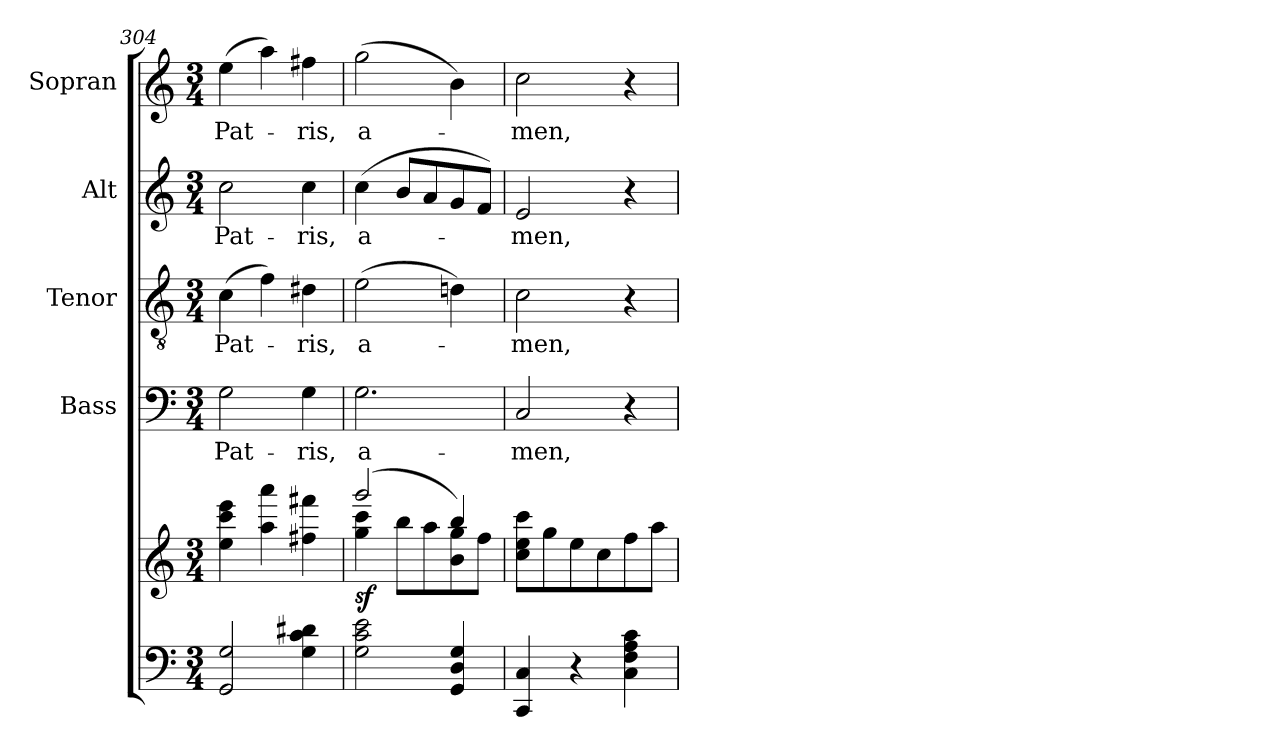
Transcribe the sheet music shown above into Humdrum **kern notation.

**kern	**kern	**dynam	**kern	**text	**kern	**text	**kern	**text	**kern	**text
*part5	*part5	*part5	*part4	*part4	*part3	*part3	*part2	*part2	*part1	*part1
*staff6	*staff5	*staff5/6	*staff4	*staff4	*staff3	*staff3	*staff2	*staff2	*staff1	*staff1
*	*	*	*I"Bass	*	*I"Tenor	*	*I"Alt	*	*I"Sopran	*
*	*	*	*I'B.	*	*I'T.	*	*I'A.	*	*I'S.	*
*clefF4	*clefG2	*	*clefF4	*	*clefGv2	*	*clefG2	*	*clefG2	*
*k[]	*k[]	*	*k[]	*	*k[]	*	*k[]	*	*k[]	*
*C:	*C:	*	*C:	*	*C:	*	*C:	*	*C:	*
*M3/4	*M3/4	*	*M3/4	*	*M3/4	*	*M3/4	*	*M3/4	*
=304	=304	=304	=304	=304	=304	=304	=304	=304	=304	=304
!	!	!	!	!LO:LY:b	!	!LO:LY:b	!	!LO:LY:b	!	!LO:LY:b
2GG/ 2G/	4ee\ 4ccc\ 4eee\	.	2G\	Pat-	(>4c\	Pat-	2cc\	Pat-	(>4ee\	Pat-
.	4aa\ 4aaa\	.	.	.	4f\)	.	.	.	4aa\)	.
!	!	!	!	!LO:LY:b	!	!LO:LY:b	!	!LO:LY:b	!	!LO:LY:b
4G\ 4c\ 4d#X\	4ff#X\ 4fff#X\	.	4G\	-ris,	4d#X\	-ris,	4cc\	-ris,	4ff#X\	-ris,
=305	=305	=305	=305	=305	=305	=305	=305	=305	=305	=305
*	*^	*	*	*	*	*	*	*	*	*
!	!	!	!LO:DY:b	!	!LO:LY:b	!	!LO:LY:b	!	!LO:LY:b	!	!LO:LY:b
2G\ 2c\ 2e\	(2ggg/	4gg\ 4ccc\	sf	2.G\	a-	(>2e\	a-	(>4cc\	a-	(>2gg\	a-
.	.	8bb\L	.	.	.	.	.	8b/L	.	.	.
.	.	8aa\	.	.	.	.	.	8a/	.	.	.
4GG/ 4D/ 4G/	4bb/)	8b\ 8gg\	.	.	.	4dn\)	.	8g/	.	4b\)	.
.	.	8ff\J	.	.	.	.	.	8f/J)	.	.	.
!!LO:PB:g=z
=306	=306	=306	=306	=306	=306	=306	=306	=306	=306	=306	=306
!	!	!	!	!	!LO:LY:b	!	!LO:LY:b	!	!LO:LY:b	!	!LO:LY:b
*	*v	*v	*	*	*	*	*	*	*	*	*
4CC/ 4C/	8cc\ 8ee\ 8ccc\L	.	2C/	-men,	2c\	-men,	2e/	-men,	2cc\	-men,
.	8gg\	.	.	.	.	.	.	.	.	.
4r	8ee\	.	.	.	.	.	.	.	.	.
.	8cc\	.	.	.	.	.	.	.	.	.
4C\ 4F\ 4A\ 4c\	8ff\	.	4r	.	4r	.	4r	.	4r	.
.	8aa\J	.	.	.	.	.	.	.	.	.
=	=	=	=	=	=	=	=	=	=	=
*-	*-	*-	*-	*-	*-	*-	*-	*-	*-	*-
